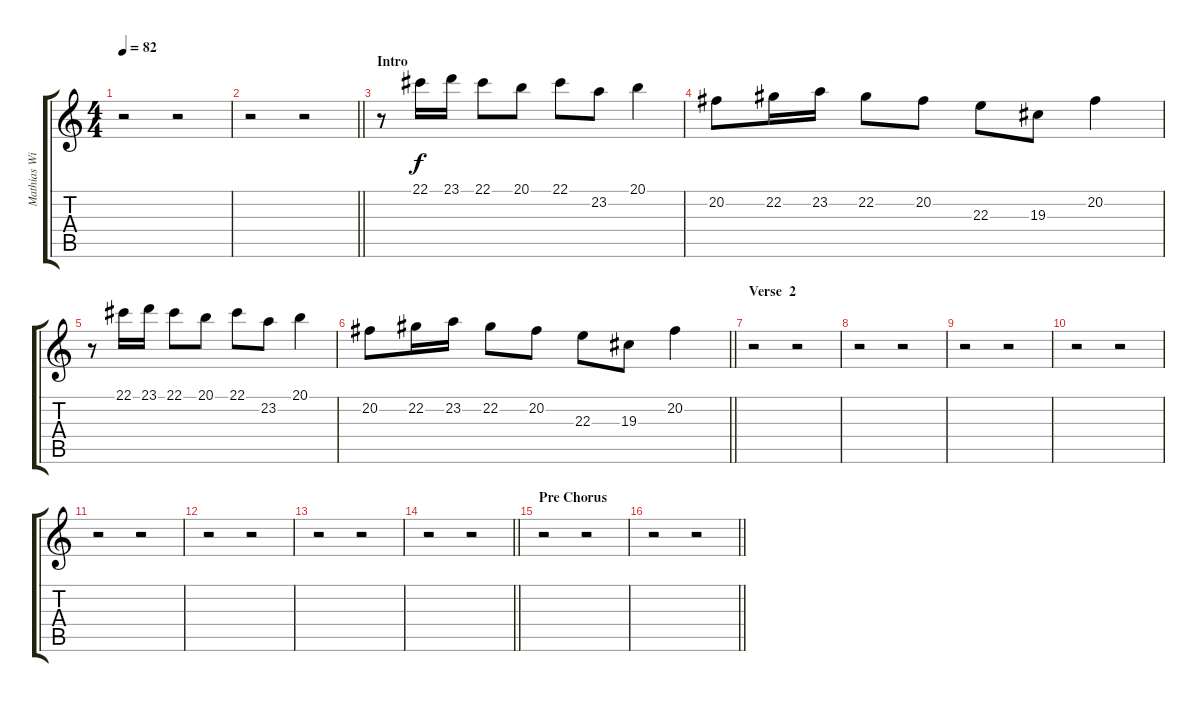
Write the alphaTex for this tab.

\track ("Mathias Wiesner - Carillon" "Mathias Wi") {instrument glockenspiel}
\staff {score tabs}
\tuning (Eb4 Bb3 Gb3 Db3 Ab2 Eb2) {hide}
\ts (4 4)
\tempo 82
\clef g2
\ks c
r.2{dy f} r.2 |
\barLineRight lightlight
r.2 r.2 |
\section ("" "Intro")
r.8 22.1.16 23.1.16 22.1.8 20.1.8 22.1.8 23.2.8 20.1.4 |
20.2.8 22.2.16 23.2.16 22.2.8 20.2.8 22.3.8 19.3.8 20.2.4 |
r.8 22.1.16 23.1.16 22.1.8 20.1.8 22.1.8 23.2.8 20.1.4 |
\barLineRight lightlight
20.2.8 22.2.16 23.2.16 22.2.8 20.2.8 22.3.8 19.3.8 20.2.4 |
\section ("" "Verse  2")
r.2 r.2 |
r.2 r.2 |
r.2 r.2 |
r.2 r.2 |
r.2 r.2 |
r.2 r.2 |
r.2 r.2 |
\barLineRight lightlight
r.2 r.2 |
\section ("" "Pre Chorus")
r.2 r.2 |
\barLineRight lightlight
r.2 r.2
